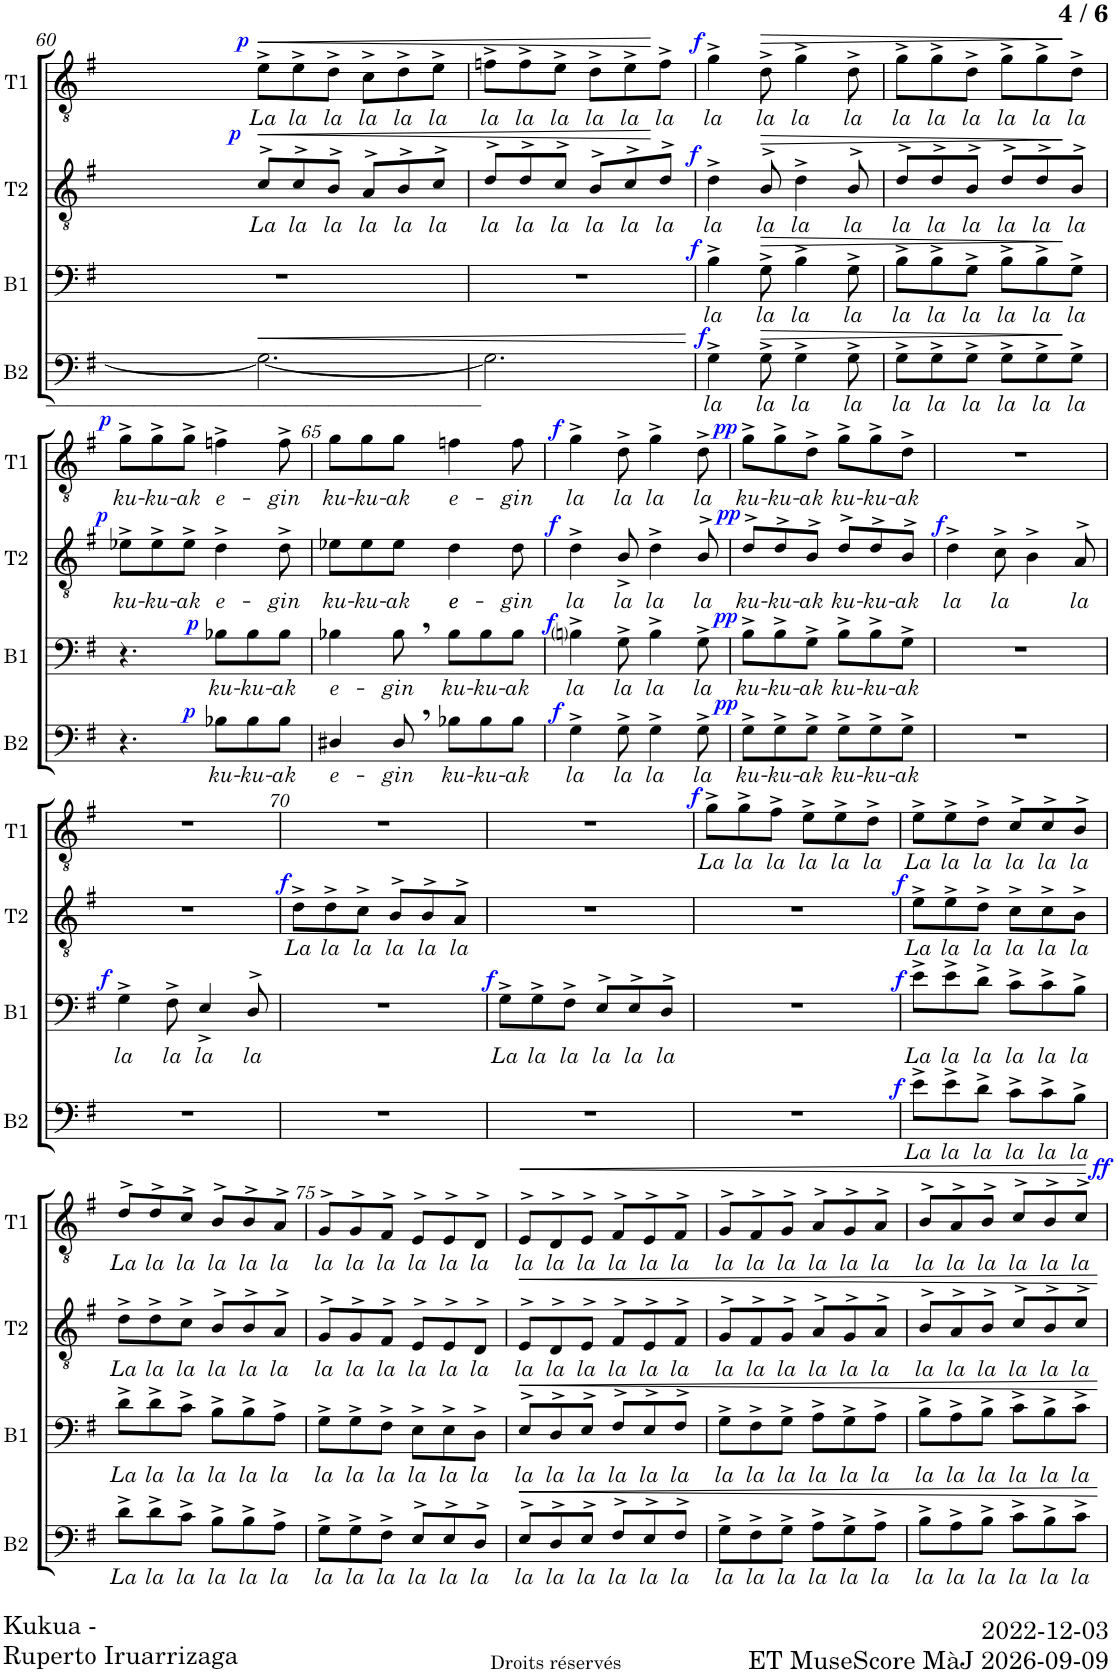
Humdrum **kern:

**kern	**text	**dynam	**kern	**text	**dynam	**kern	**text	**dynam	**kern	**text	**dynam
*part4	*part4	*part4	*part3	*part3	*part3	*part2	*part2	*part2	*part1	*part1	*part1
*staff4	*staff4	*staff4	*staff3	*staff3	*staff3	*staff2	*staff2	*staff2	*staff1	*staff1	*staff1
*I"Basse	*	*	*I"Baryton	*	*	*I"Ténor 2	*	*	*I"Ténor 1	*	*
*I'B2	*	*	*I'B1	*	*	*I'T2	*	*	*I'T1	*	*
!!LO:PB:g=z
*clefF4	*	*	*clefF4	*	*	*clefGv2	*	*	*clefGv2	*	*
*k[f#]	*	*	*k[f#]	*	*	*k[f#]	*	*	*k[f#]	*	*
*M6/8	*	*	*M6/8	*	*	*M6/8	*	*	*M6/8	*	*
=60	=60	=60	=60	=60	=60	=60	=60	=60	=60	=60	=60
!	!LO:LY:b	!LO:HP:b	!	!	!	!	!LO:LY:b	!LO:HP:b	!	!LO:LY:b	!LO:HP:b
!	!	!	!	!	!	!	!	!LO:DY:n=1:a	!	!	!LO:DY:n=1:a
2.G\_	————————————————————	<	2.r	.	.	8c^>/L	La	< p	8e^\L	La	< p
!	!	!	!	!	!	!	!LO:LY:b	!	!	!LO:LY:b	!
.	.	.	.	.	.	8c^>/	la	.	8e^\	la	.
!	!	!	!	!	!	!	!LO:LY:b	!	!	!LO:LY:b	!
.	.	.	.	.	.	8B^>/J	la	.	8d^\J	la	.
!	!	!	!	!	!	!	!LO:LY:b	!	!	!LO:LY:b	!
.	.	.	.	.	.	8A^>/L	la	.	8c^\L	la	.
!	!	!	!	!	!	!	!LO:LY:b	!	!	!LO:LY:b	!
.	.	.	.	.	.	8B^>/	la	.	8d^\	la	.
!	!	!	!	!	!	!	!LO:LY:b	!	!	!LO:LY:b	!
.	.	.	.	.	.	8c^>/J	la	.	8e^\J	la	.
=61	=61	=61	=61	=61	=61	=61	=61	=61	=61	=61	=61
!	!	!	!	!	!	!	!LO:LY:b	!	!	!LO:LY:b	!
2.G\]	.	.	2.r	.	.	8d^>/L	la	.	8fn^\L	la	.
!	!	!	!	!	!	!	!LO:LY:b	!	!	!LO:LY:b	!
.	.	.	.	.	.	8d^>/	la	.	8f^\	la	.
!	!	!	!	!	!	!	!LO:LY:b	!	!	!LO:LY:b	!
.	.	.	.	.	.	8c^>/J	la	.	8e^\J	la	.
!	!	!	!	!	!	!	!LO:LY:b	!	!	!LO:LY:b	!
.	.	.	.	.	.	8B^>/L	la	.	8d^\L	la	.
!	!	!	!	!	!	!	!LO:LY:b	!	!	!LO:LY:b	!
.	.	.	.	.	.	8c^>/	la	.	8e^\	la	.
!	!	!	!	!	!	!	!LO:LY:b	!	!	!LO:LY:b	!
.	.	.	.	.	.	8d^>/J	la	[	8f^\J	la	[
.	.	[	.	.	.	.	.	.	.	.	.
=62	=62	=62	=62	=62	=62	=62	=62	=62	=62	=62	=62
!	!LO:LY:b	!LO:DY:a	!	!LO:LY:b	!LO:DY:a	!	!LO:LY:b	!LO:DY:a	!	!LO:LY:b	!LO:DY:a
4G^\	la	f	4B^\	la	f	4d^\	la	f	4g^\	la	f
!	!LO:LY:b	!LO:HP:b	!	!LO:LY:b	!LO:HP:b	!	!LO:LY:b	!LO:HP:b	!	!LO:LY:b	!LO:HP:b
8G^\	la	>	8G^\	la	>	8B^>/	la	>	8d^\	la	>
!	!LO:LY:b	!	!	!LO:LY:b	!	!	!LO:LY:b	!	!	!LO:LY:b	!
4G^\	la	.	4B^\	la	.	4d^\	la	.	4g^\	la	.
!	!LO:LY:b	!	!	!LO:LY:b	!	!	!LO:LY:b	!	!	!LO:LY:b	!
8G^\	la	.	8G^\	la	.	8B^>/	la	.	8d^\	la	.
=63	=63	=63	=63	=63	=63	=63	=63	=63	=63	=63	=63
!	!LO:LY:b	!	!	!LO:LY:b	!	!	!LO:LY:b	!	!	!LO:LY:b	!
8G^\L	la	.	8B^\L	la	.	8d^>/L	la	.	8g^\L	la	.
!	!LO:LY:b	!	!	!LO:LY:b	!	!	!LO:LY:b	!	!	!LO:LY:b	!
8G^\	la	.	8B^\	la	.	8d^>/	la	.	8g^\	la	.
!	!LO:LY:b	!	!	!LO:LY:b	!	!	!LO:LY:b	!	!	!LO:LY:b	!
8G^\J	la	.	8G^\J	la	.	8B^>/J	la	.	8d^\J	la	.
!	!LO:LY:b	!	!	!LO:LY:b	!	!	!LO:LY:b	!	!	!LO:LY:b	!
8G^\L	la	.	8B^\L	la	.	8d^>/L	la	.	8g^\L	la	.
!	!LO:LY:b	!	!	!LO:LY:b	!	!	!LO:LY:b	!	!	!LO:LY:b	!
8G^\	la	.	8B^\	la	.	8d^>/	la	.	8g^\	la	.
!	!LO:LY:b	!	!	!LO:LY:b	!	!	!LO:LY:b	!	!	!LO:LY:b	!
8G^\J	la	]	8G^\J	la	]	8B^>/J	la	]	8d^\J	la	]
!!LO:LB:g=z
=64	=64	=64	=64	=64	=64	=64	=64	=64	=64	=64	=64
!	!	!	!	!	!	!	!LO:LY:b	!LO:DY:a	!	!LO:LY:b	!LO:DY:a
4.r	.	.	4.r	.	.	8e-X^\L	ku-	p	8g^\L	ku-	p
!	!	!	!	!	!	!	!LO:LY:b	!	!	!LO:LY:b	!
.	.	.	.	.	.	8e-^\	-ku-	.	8g^\	-ku-	.
!	!	!	!	!	!	!	!LO:LY:b	!	!	!LO:LY:b	!
.	.	.	.	.	.	8e-^\J	-ak	.	8g^\J	-ak	.
!	!LO:LY:b	!LO:DY:a	!	!LO:LY:b	!LO:DY:a	!	!LO:LY:b	!	!	!LO:LY:b	!
8B-X\L	ku-	p	8B-X\L	ku-	p	4d^\	e-	.	4fn^\	e-	.
!	!LO:LY:b	!	!	!LO:LY:b	!	!	!	!	!	!	!
8B-\	-ku-	.	8B-\	-ku-	.	.	.	.	.	.	.
!	!LO:LY:b	!	!	!LO:LY:b	!	!	!LO:LY:b	!	!	!LO:LY:b	!
8B-\J	-ak	.	8B-\J	-ak	.	8d^\	-gin	.	8f^\	-gin	.
=65	=65	=65	=65	=65	=65	=65	=65	=65	=65	=65	=65
!	!LO:LY:b	!	!	!LO:LY:b	!	!	!LO:LY:b	!	!	!LO:LY:b	!
4D#X/	e-	.	4B-X\	e-	.	8e-X\L	ku-	.	8g\L	ku-	.
!	!	!	!	!	!	!	!LO:LY:b	!	!	!LO:LY:b	!
.	.	.	.	.	.	8e-\	-ku-	.	8g\	-ku-	.
!	!LO:LY:b	!	!	!LO:LY:b	!	!	!LO:LY:b	!	!	!LO:LY:b	!
8D#,/	-gin	.	8B-,\	-gin	.	8e-\J	-ak	.	8g\J	-ak	.
!	!LO:LY:b	!	!	!LO:LY:b	!	!	!LO:LY:b	!	!	!LO:LY:b	!
8B-X\L	ku-	.	8B-\L	ku-	.	4d\	e	.	4fn\	e-	.
!	!LO:LY:b	!	!	!LO:LY:b	!	!	!	!	!	!	!
8B-\	-ku-	.	8B-\	-ku-	.	.	.	.	.	.	.
!	!LO:LY:b	!	!	!LO:LY:b	!	!	!LO:LY:b	!	!	!LO:LY:b	!
8B-\J	-ak	.	8B-\J	-ak	.	8d\	-gin	.	8f\	-gin	.
=66	=66	=66	=66	=66	=66	=66	=66	=66	=66	=66	=66
!	!LO:LY:b	!LO:DY:a	!	!LO:LY:b	!LO:DY:a	!	!LO:LY:b	!LO:DY:a	!	!LO:LY:b	!LO:DY:a
4G^\	la	f	4Bni^\	la	f	4d^\	la	f	4g^\	la	f
!	!LO:LY:b	!	!	!LO:LY:b	!	!	!LO:LY:b	!	!	!LO:LY:b	!
8G^\	la	.	8G^\	la	.	8B^/	la	.	8d^\	la	.
!	!LO:LY:b	!	!	!LO:LY:b	!	!	!LO:LY:b	!	!	!LO:LY:b	!
4G^\	la	.	4B^\	la	.	4d^\	la	.	4g^\	la	.
!	!LO:LY:b	!	!	!LO:LY:b	!	!	!LO:LY:b	!	!	!LO:LY:b	!
8G^\	la	.	8G^\	la	.	8B^>/	la	.	8d^\	la	.
=67	=67	=67	=67	=67	=67	=67	=67	=67	=67	=67	=67
!	!LO:LY:b	!LO:DY:a	!	!LO:LY:b	!LO:DY:a	!	!LO:LY:b	!LO:DY:a	!	!LO:LY:b	!LO:DY:a
8G^\L	ku-	pp	8B^\L	ku-	pp	8d^>/L	ku-	pp	8g^\L	ku-	pp
!	!LO:LY:b	!	!	!LO:LY:b	!	!	!LO:LY:b	!	!	!LO:LY:b	!
8G^\	-ku-	.	8B^\	-ku-	.	8d^>/	-ku-	.	8g^\	-ku-	.
!	!LO:LY:b	!	!	!LO:LY:b	!	!	!LO:LY:b	!	!	!LO:LY:b	!
8G^\J	-ak	.	8G^\J	-ak	.	8B^>/J	-ak	.	8d^\J	-ak	.
!	!LO:LY:b	!	!	!LO:LY:b	!	!	!LO:LY:b	!	!	!LO:LY:b	!
8G^\L	ku-	.	8B^\L	ku-	.	8d^>/L	ku-	.	8g^\L	ku-	.
!	!LO:LY:b	!	!	!LO:LY:b	!	!	!LO:LY:b	!	!	!LO:LY:b	!
8G^\	-ku-	.	8B^\	-ku-	.	8d^>/	-ku-	.	8g^\	-ku-	.
!	!LO:LY:b	!	!	!LO:LY:b	!	!	!LO:LY:b	!	!	!LO:LY:b	!
8G^\J	-ak	.	8G^\J	-ak	.	8B^>/J	-ak	.	8d^\J	-ak	.
=68	=68	=68	=68	=68	=68	=68	=68	=68	=68	=68	=68
!	!	!	!	!	!	!	!LO:LY:b	!LO:DY:a	!	!	!
2.r	.	.	2.r	.	.	4d^\	la	f	2.r	.	.
!	!	!	!	!	!	!	!LO:LY:b	!	!	!	!
.	.	.	.	.	.	8c^\	la	.	.	.	.
.	.	.	.	.	.	4B^>\	.	.	.	.	.
!	!	!	!	!	!	!	!LO:LY:b	!	!	!	!
.	.	.	.	.	.	8A^>/	la	.	.	.	.
!!LO:LB:g=z
=69	=69	=69	=69	=69	=69	=69	=69	=69	=69	=69	=69
!	!	!	!	!LO:LY:b	!LO:DY:a	!	!	!	!	!	!
2.r	.	.	4G^\	la	f	2.r	.	.	2.r	.	.
!	!	!	!	!LO:LY:b	!	!	!	!	!	!	!
.	.	.	8F#^\	la	.	.	.	.	.	.	.
!	!	!	!	!LO:LY:b	!	!	!	!	!	!	!
.	.	.	4E^/	la	.	.	.	.	.	.	.
!	!	!	!	!LO:LY:b	!	!	!	!	!	!	!
.	.	.	8D^>/	la	.	.	.	.	.	.	.
=70	=70	=70	=70	=70	=70	=70	=70	=70	=70	=70	=70
!	!	!	!	!	!	!	!LO:LY:b	!LO:DY:a	!	!	!
2.r	.	.	2.r	.	.	8d^\L	La	f	2.r	.	.
!	!	!	!	!	!	!	!LO:LY:b	!	!	!	!
.	.	.	.	.	.	8d^\	la	.	.	.	.
!	!	!	!	!	!	!	!LO:LY:b	!	!	!	!
.	.	.	.	.	.	8c^\J	la	.	.	.	.
!	!	!	!	!	!	!	!LO:LY:b	!	!	!	!
.	.	.	.	.	.	8B^>/L	la	.	.	.	.
!	!	!	!	!	!	!	!LO:LY:b	!	!	!	!
.	.	.	.	.	.	8B^>/	la	.	.	.	.
!	!	!	!	!	!	!	!LO:LY:b	!	!	!	!
.	.	.	.	.	.	8A^>/J	la	.	.	.	.
=71	=71	=71	=71	=71	=71	=71	=71	=71	=71	=71	=71
!	!	!	!	!LO:LY:b	!LO:DY:a	!	!	!	!	!	!
2.r	.	.	8G^\L	La	f	2.r	.	.	2.r	.	.
!	!	!	!	!LO:LY:b	!	!	!	!	!	!	!
.	.	.	8G^\	la	.	.	.	.	.	.	.
!	!	!	!	!LO:LY:b	!	!	!	!	!	!	!
.	.	.	8F#^\J	la	.	.	.	.	.	.	.
!	!	!	!	!LO:LY:b	!	!	!	!	!	!	!
.	.	.	8E^>/L	la	.	.	.	.	.	.	.
!	!	!	!	!LO:LY:b	!	!	!	!	!	!	!
.	.	.	8E^>/	la	.	.	.	.	.	.	.
!	!	!	!	!LO:LY:b	!	!	!	!	!	!	!
.	.	.	8D^>/J	la	.	.	.	.	.	.	.
=72	=72	=72	=72	=72	=72	=72	=72	=72	=72	=72	=72
!	!	!	!	!	!	!	!	!	!	!LO:LY:b	!LO:DY:a
2.r	.	.	2.r	.	.	2.r	.	.	8g^\L	La	f
!	!	!	!	!	!	!	!	!	!	!LO:LY:b	!
.	.	.	.	.	.	.	.	.	8g^\	la	.
!	!	!	!	!	!	!	!	!	!	!LO:LY:b	!
.	.	.	.	.	.	.	.	.	8f#^\J	la	.
!	!	!	!	!	!	!	!	!	!	!LO:LY:b	!
.	.	.	.	.	.	.	.	.	8e^\L	la	.
!	!	!	!	!	!	!	!	!	!	!LO:LY:b	!
.	.	.	.	.	.	.	.	.	8e^\	la	.
!	!	!	!	!	!	!	!	!	!	!LO:LY:b	!
.	.	.	.	.	.	.	.	.	8d^\J	la	.
=73	=73	=73	=73	=73	=73	=73	=73	=73	=73	=73	=73
!	!LO:LY:b	!LO:DY:a	!	!LO:LY:b	!LO:DY:a	!	!LO:LY:b	!LO:DY:a	!	!LO:LY:b	!
8e^\L	La	f	8e^\L	La	f	8e^>\L	La	f	8e^\L	La	.
!	!LO:LY:b	!	!	!LO:LY:b	!	!	!LO:LY:b	!	!	!LO:LY:b	!
8e^\	la	.	8e^\	la	.	8e^>\	la	.	8e^\	la	.
!	!LO:LY:b	!	!	!LO:LY:b	!	!	!LO:LY:b	!	!	!LO:LY:b	!
8d^\J	la	.	8d^\J	la	.	8d^>\J	la	.	8d^\J	la	.
!	!LO:LY:b	!	!	!LO:LY:b	!	!	!LO:LY:b	!	!	!LO:LY:b	!
8c^\L	la	.	8c^\L	la	.	8c^>\L	la	.	8c^>/L	la	.
!	!LO:LY:b	!	!	!LO:LY:b	!	!	!LO:LY:b	!	!	!LO:LY:b	!
8c^\	la	.	8c^\	la	.	8c^>\	la	.	8c^>/	la	.
!	!LO:LY:b	!	!	!LO:LY:b	!	!	!LO:LY:b	!	!	!LO:LY:b	!
8B^\J	la	.	8B^\J	la	.	8B^>\J	la	.	8B^>/J	la	.
!!LO:LB:g=z
=74	=74	=74	=74	=74	=74	=74	=74	=74	=74	=74	=74
!	!LO:LY:b	!	!	!LO:LY:b	!	!	!LO:LY:b	!	!	!LO:LY:b	!
8d^\L	La	.	8d^\L	La	.	8d^>\L	La	.	8d^>/L	La	.
!	!LO:LY:b	!	!	!LO:LY:b	!	!	!LO:LY:b	!	!	!LO:LY:b	!
8d^\	la	.	8d^\	la	.	8d^>\	la	.	8d^>/	la	.
!	!LO:LY:b	!	!	!LO:LY:b	!	!	!LO:LY:b	!	!	!LO:LY:b	!
8c^\J	la	.	8c^\J	la	.	8c^>\J	la	.	8c^>/J	la	.
!	!LO:LY:b	!	!	!LO:LY:b	!	!	!LO:LY:b	!	!	!LO:LY:b	!
8B^\L	la	.	8B^\L	la	.	8B^>/L	la	.	8B^>/L	la	.
!	!LO:LY:b	!	!	!LO:LY:b	!	!	!LO:LY:b	!	!	!LO:LY:b	!
8B^\	la	.	8B^\	la	.	8B^>/	la	.	8B^>/	la	.
!	!LO:LY:b	!	!	!LO:LY:b	!	!	!LO:LY:b	!	!	!LO:LY:b	!
8A^\J	la	.	8A^\J	la	.	8A^>/J	la	.	8A^>/J	la	.
=75	=75	=75	=75	=75	=75	=75	=75	=75	=75	=75	=75
!	!LO:LY:b	!	!	!LO:LY:b	!	!	!LO:LY:b	!	!	!LO:LY:b	!
8G^\L	la	.	8G^\L	la	.	8G^>/L	la	.	8G^>/L	la	.
!	!LO:LY:b	!	!	!LO:LY:b	!	!	!LO:LY:b	!	!	!LO:LY:b	!
8G^\	la	.	8G^\	la	.	8G^>/	la	.	8G^>/	la	.
!	!LO:LY:b	!	!	!LO:LY:b	!	!	!LO:LY:b	!	!	!LO:LY:b	!
8F#^\J	la	.	8F#^\J	la	.	8F#^>/J	la	.	8F#^>/J	la	.
!	!LO:LY:b	!	!	!LO:LY:b	!	!	!LO:LY:b	!	!	!LO:LY:b	!
8E^>/L	la	.	8E^\L	la	.	8E^>/L	la	.	8E^>/L	la	.
!	!LO:LY:b	!	!	!LO:LY:b	!	!	!LO:LY:b	!	!	!LO:LY:b	!
8E^>/	la	.	8E^\	la	.	8E^>/	la	.	8E^>/	la	.
!	!LO:LY:b	!	!	!LO:LY:b	!	!	!LO:LY:b	!	!	!LO:LY:b	!
8D^>/J	la	.	8D^\J	la	.	8D^>/J	la	.	8D^>/J	la	.
=76	=76	=76	=76	=76	=76	=76	=76	=76	=76	=76	=76
!	!LO:LY:b	!LO:HP:b	!	!LO:LY:b	!LO:HP:b	!	!LO:LY:b	!LO:HP:b	!	!LO:LY:b	!LO:HP:b
8E^>/L	la	<	8E^>/L	la	<	8E^>/L	la	<	8E^>/L	la	<
!	!LO:LY:b	!	!	!LO:LY:b	!	!	!LO:LY:b	!	!	!LO:LY:b	!
8D^>/	la	.	8D^>/	la	.	8D^>/	la	.	8D^>/	la	.
!	!LO:LY:b	!	!	!LO:LY:b	!	!	!LO:LY:b	!	!	!LO:LY:b	!
8E^>/J	la	.	8E^>/J	la	.	8E^>/J	la	.	8E^>/J	la	.
!	!LO:LY:b	!	!	!LO:LY:b	!	!	!LO:LY:b	!	!	!LO:LY:b	!
8F#^>/L	la	.	8F#^>/L	la	.	8F#^>/L	la	.	8F#^>/L	la	.
!	!LO:LY:b	!	!	!LO:LY:b	!	!	!LO:LY:b	!	!	!LO:LY:b	!
8E^>/	la	.	8E^>/	la	.	8E^>/	la	.	8E^>/	la	.
!	!LO:LY:b	!	!	!LO:LY:b	!	!	!LO:LY:b	!	!	!LO:LY:b	!
8F#^>/J	la	.	8F#^>/J	la	.	8F#^>/J	la	.	8F#^>/J	la	.
=77	=77	=77	=77	=77	=77	=77	=77	=77	=77	=77	=77
!	!LO:LY:b	!	!	!LO:LY:b	!	!	!LO:LY:b	!	!	!LO:LY:b	!
8G^\L	la	.	8G^\L	la	.	8G^>/L	la	.	8G^>/L	la	.
!	!LO:LY:b	!	!	!LO:LY:b	!	!	!LO:LY:b	!	!	!LO:LY:b	!
8F#^\	la	.	8F#^\	la	.	8F#^>/	la	.	8F#^>/	la	.
!	!LO:LY:b	!	!	!LO:LY:b	!	!	!LO:LY:b	!	!	!LO:LY:b	!
8G^\J	la	.	8G^\J	la	.	8G^>/J	la	.	8G^>/J	la	.
!	!LO:LY:b	!	!	!LO:LY:b	!	!	!LO:LY:b	!	!	!LO:LY:b	!
8A^\L	la	.	8A^\L	la	.	8A^>/L	la	.	8A^>/L	la	.
!	!LO:LY:b	!	!	!LO:LY:b	!	!	!LO:LY:b	!	!	!LO:LY:b	!
8G^\	la	.	8G^\	la	.	8G^>/	la	.	8G^>/	la	.
!	!LO:LY:b	!	!	!LO:LY:b	!	!	!LO:LY:b	!	!	!LO:LY:b	!
8A^\J	la	.	8A^\J	la	.	8A^>/J	la	.	8A^>/J	la	.
=78	=78	=78	=78	=78	=78	=78	=78	=78	=78	=78	=78
!	!LO:LY:b	!	!	!LO:LY:b	!	!	!LO:LY:b	!	!	!LO:LY:b	!
8B^\L	la	.	8B^\L	la	.	8B^>/L	la	.	8B^>/L	la	.
!	!LO:LY:b	!	!	!LO:LY:b	!	!	!LO:LY:b	!	!	!LO:LY:b	!
8A^\	la	.	8A^\	la	.	8A^>/	la	.	8A^>/	la	.
!	!LO:LY:b	!	!	!LO:LY:b	!	!	!LO:LY:b	!	!	!LO:LY:b	!
8B^\J	la	.	8B^\J	la	.	8B^>/J	la	.	8B^>/J	la	.
!	!LO:LY:b	!	!	!LO:LY:b	!	!	!LO:LY:b	!	!	!LO:LY:b	!
8c^\L	la	.	8c^\L	la	.	8c^>/L	la	.	8c^>/L	la	.
!	!LO:LY:b	!	!	!LO:LY:b	!	!	!LO:LY:b	!	!	!LO:LY:b	!
8B^\	la	.	8B^\	la	.	8B^>/	la	.	8B^>/	la	.
!	!LO:LY:b	!	!	!LO:LY:b	!	!	!LO:LY:b	!	!	!LO:LY:b	!LO:DY:n=1:a
8c^\J	la	.	8c^\J	la	.	8c^>/J	la	.	8c^>/J	la	[ ff
.	.	[	.	.	[	.	.	[	.	.	.
=	=	=	=	=	=	=	=	=	=	=	=
*-	*-	*-	*-	*-	*-	*-	*-	*-	*-	*-	*-
